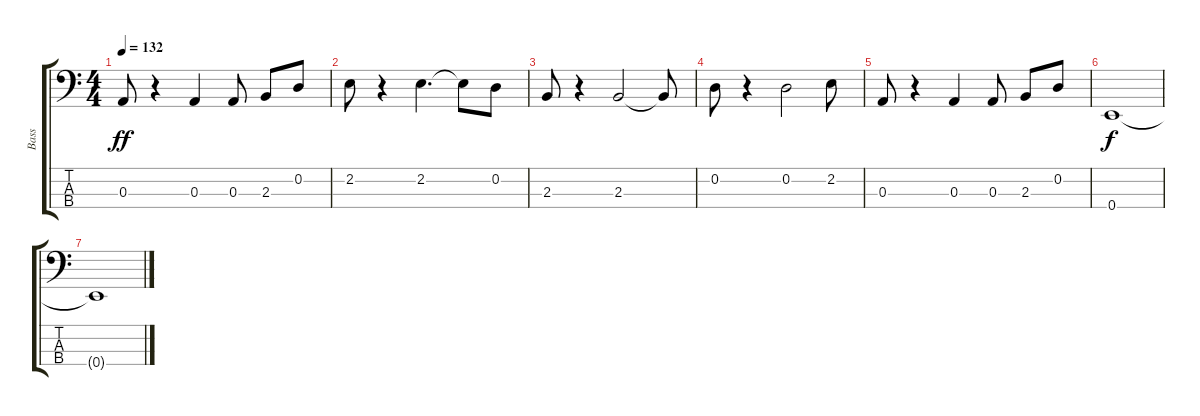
\track ("Bass" "Bass") {instrument electricbassfinger}
\staff {score tabs}
\tuning (G2 D2 A1 E1) {hide}
\ts (4 4)
\tempo 132
\clef f4
\ks c
0.3.8{dy ff} r.4 0.3.4 0.3.8 2.3.8 0.2.8 |
2.2.8 r.4 2.2.4{d} 2.2{t}.8 0.2.8 |
2.3.8 r.4 2.3.2 2.3{t}.8 |
0.2.8 r.4 0.2.2 2.2.8 |
0.3.8 r.4 0.3.4 0.3.8 2.3.8 0.2.8 |
0.4.1{dy f} |
0.4{t}.1
